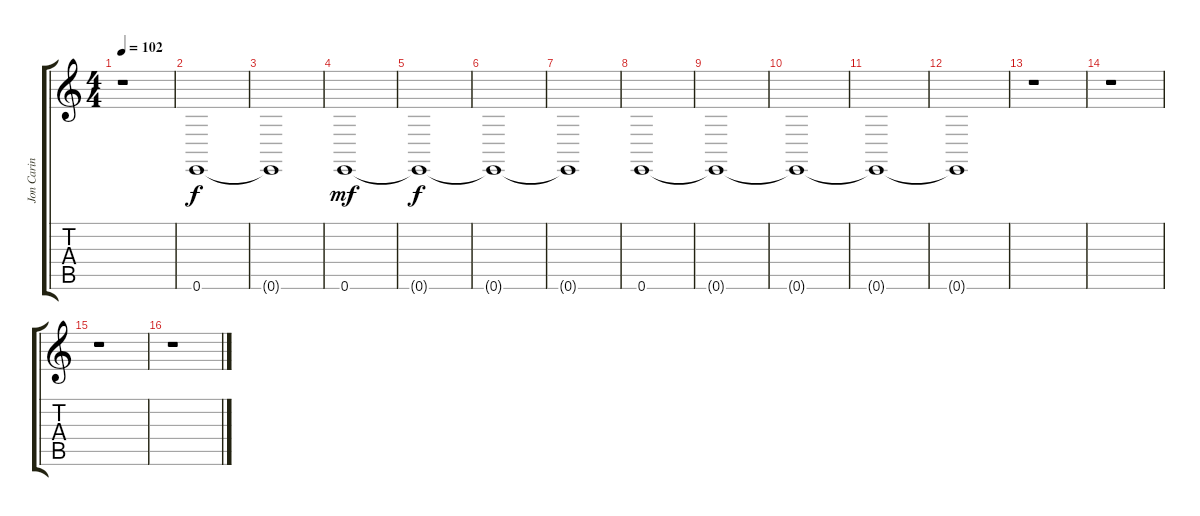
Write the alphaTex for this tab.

\track ("Jon Carin" "Jon Carin") {instrument lead2sawtooth}
\staff {score tabs}
\tuning (E4 B3 G3 D3 A2 E2) {hide}
\ts (4 4)
\tempo 102
\clef g2
\ks c
r.1{dy f instrument lead2sawtooth} |
0.6.1 |
0.6{t}.1 |
0.6.1{dy mf} |
0.6{t}.1{dy f} |
0.6{t}.1 |
0.6{t}.1 |
0.6.1 |
0.6{t}.1 |
0.6{t}.1 |
0.6{t}.1 |
0.6{t}.1 |
r.1 |
r.1 |
r.1 |
r.1
